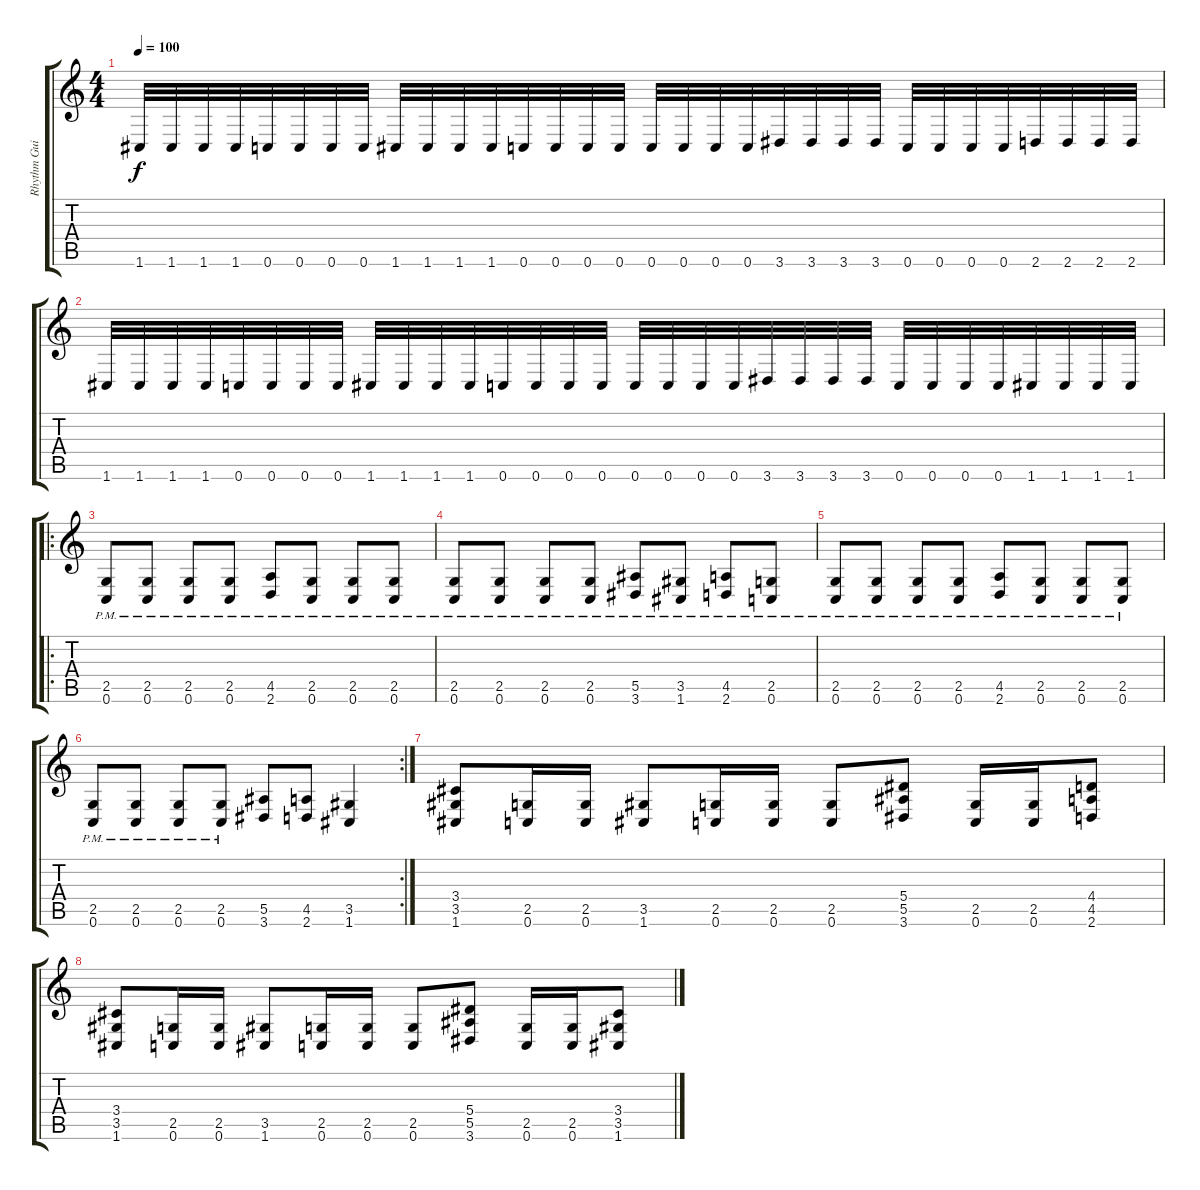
\track ("Rhythm Guitar" "Rhythm Gui") {instrument distortionguitar}
\staff {score tabs}
\tuning (C4 G3 Eb3 Bb2 F2 C2) {hide}
\ts (4 4)
\tempo 100
\clef g2
\ks c
1.6.32{dy f} 1.6.32 1.6.32 1.6.32 0.6.32 0.6.32 0.6.32 0.6.32 1.6.32 1.6.32 1.6.32 1.6.32 0.6.32 0.6.32 0.6.32 0.6.32 0.6.32 0.6.32 0.6.32 0.6.32 3.6.32 3.6.32 3.6.32 3.6.32 0.6.32 0.6.32 0.6.32 0.6.32 2.6.32 2.6.32 2.6.32 2.6.32 |
1.6.32 1.6.32 1.6.32 1.6.32 0.6.32 0.6.32 0.6.32 0.6.32 1.6.32 1.6.32 1.6.32 1.6.32 0.6.32 0.6.32 0.6.32 0.6.32 0.6.32 0.6.32 0.6.32 0.6.32 3.6.32 3.6.32 3.6.32 3.6.32 0.6.32 0.6.32 0.6.32 0.6.32 1.6.32 1.6.32 1.6.32 1.6.32 |
\ro
(2.5{pm} 0.6{pm}).8 (2.5{pm} 0.6).8 (2.5{pm} 0.6{pm}).8 (2.5{pm} 0.6{pm}).8 (4.5{pm} 2.6{pm}).8 (2.5{pm} 0.6{pm}).8 (2.5{pm} 0.6{pm}).8 (2.5{pm} 0.6{pm}).8 |
(2.5{pm} 0.6{pm}).8 (2.5{pm} 0.6{pm}).8 (2.5{pm} 0.6{pm}).8 (2.5{pm} 0.6{pm}).8 (5.5{pm} 3.6{pm}).8 (3.5{pm} 1.6{pm}).8 (4.5{pm} 2.6{pm}).8 (2.5{pm} 0.6{pm}).8 |
(2.5{pm} 0.6{pm}).8 (2.5{pm} 0.6{pm}).8 (2.5{pm} 0.6{pm}).8 (2.5{pm} 0.6{pm}).8 (4.5{pm} 2.6{pm}).8 (2.5{pm} 0.6{pm}).8 (2.5{pm} 0.6{pm}).8 (2.5{pm} 0.6{pm}).8 |
\rc 2
(2.5{pm} 0.6{pm}).8 (2.5{pm} 0.6{pm}).8 (2.5{pm} 0.6{pm}).8 (2.5{pm} 0.6{pm}).8 (5.5 3.6).8 (4.5 2.6).8 (3.5 1.6).4 |
(3.4 3.5 1.6).8 (2.5 0.6).16 (2.5 0.6).16 (3.5 1.6).8 (2.5 0.6).16 (2.5 0.6).16 (2.5 0.6).8 (5.4 5.5 3.6).8 (2.5 0.6).16 (2.5 0.6).16 (4.4 4.5 2.6).8 |
(3.4 3.5 1.6).8 (2.5 0.6).16 (2.5 0.6).16 (3.5 1.6).8 (2.5 0.6).16 (2.5 0.6).16 (2.5 0.6).8 (5.4 5.5 3.6).8 (2.5 0.6).16 (2.5 0.6).16 (3.4 3.5 1.6).8
